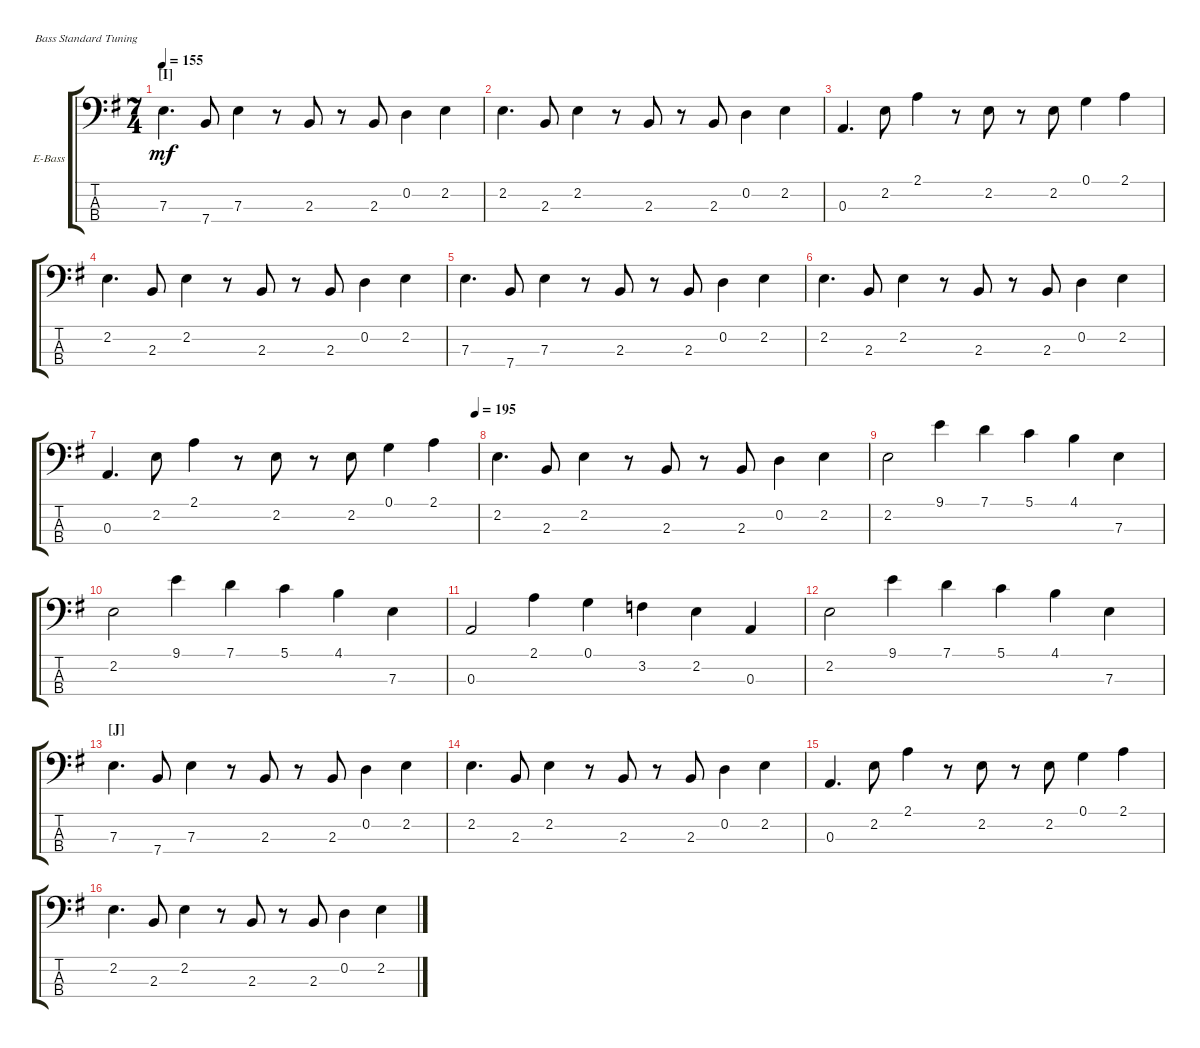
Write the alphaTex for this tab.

\defaultSystemsLayout 4
\bracketExtendMode groupsimilarinstruments
\firstSystemTrackNameOrientation horizontal
\otherSystemsTrackNameOrientation horizontal
\track ("Electric Bass" "E-Bass") {instrument electricbassfinger}
\staff {score tabs}
\tuning (G2 D2 A1 E1)
\ts (7 4)
\section ("I" "")
\tempo 155
\clef f4
\ks eminor
7.3.4{d dy mf} 7.4.8 7.3.4 r.8 2.3.8 r.8 2.3.8 0.2.4 2.2.4 |
2.2.4{d} 2.3.8 2.2.4 r.8 2.3.8 r.8 2.3.8 0.2.4 2.2.4 |
0.3.4{d} 2.2.8 2.1.4 r.8 2.2.8 r.8 2.2.8 0.1.4 2.1.4 |
2.2.4{d} 2.3.8 2.2.4 r.8 2.3.8 r.8 2.3.8 0.2.4 2.2.4 |
7.3.4{d} 7.4.8 7.3.4 r.8 2.3.8 r.8 2.3.8 0.2.4 2.2.4 |
2.2.4{d} 2.3.8 2.2.4 r.8 2.3.8 r.8 2.3.8 0.2.4 2.2.4 |
\tempo (195 0.99375)
0.3.4{d} 2.2.8 2.1.4 r.8 2.2.8 r.8 2.2.8 0.1.4 2.1.4 |
2.2.4{d} 2.3.8 2.2.4 r.8 2.3.8 r.8 2.3.8 0.2.4 2.2.4 |
2.2.2 9.1.4 7.1.4 5.1.4 4.1.4 7.3.4 |
2.2.2 9.1.4 7.1.4 5.1.4 4.1.4 7.3.4 |
0.3.2 2.1.4 0.1.4 3.2.4 2.2.4 0.3.4 |
2.2.2 9.1.4 7.1.4 5.1.4 4.1.4 7.3.4 |
\section ("J" "")
7.3.4{d} 7.4.8 7.3.4 r.8 2.3.8 r.8 2.3.8 0.2.4 2.2.4 |
2.2.4{d} 2.3.8 2.2.4 r.8 2.3.8 r.8 2.3.8 0.2.4 2.2.4 |
0.3.4{d} 2.2.8 2.1.4 r.8 2.2.8 r.8 2.2.8 0.1.4 2.1.4 |
2.2.4{d} 2.3.8 2.2.4 r.8 2.3.8 r.8 2.3.8 0.2.4 2.2.4
